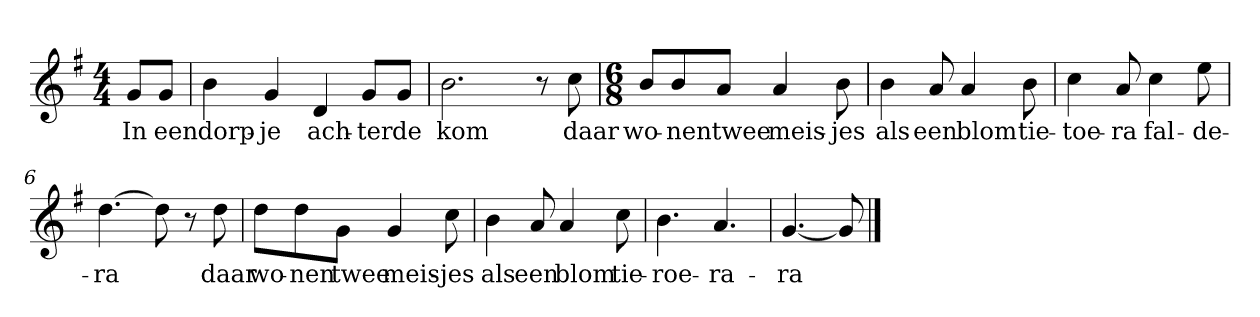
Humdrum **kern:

**kern	**text
*part1	*part1
*staff1	*staff1
*clefG2	*
*k[f#]	*
*G:	*
*M4/4	*
*MM120	*
=	=
8g/L	In
8g/J	een
=1	=1
4b	dorp-
4g	-je
4d	ach-
8g/L	-ter
8g/J	de
=2	=2
2.b	kom
8r	.
8cc	daar
=3	=3
*M6/8	*
8b/L	wo-
8b/	-nen
8a/J	twee
4a	meis-
8b	-jes
=4	=4
4b	als
8a	een
4a	blom
8b	tie-
=5	=5
4cc	-toe-
8a	-ra
4cc	fal-
8ee	-de-
=6	=6
[4.dd	-ra
8dd]	.
8r	.
8dd	daar
=7	=7
8dd\L	wo-
8dd\	-nen
8g\J	twee
4g	meis-
8cc	-jes
=8	=8
4b	als
8a	een
4a	blom
8cc	tie-
=9	=9
4.b	-roe-
4.a	-ra-
=10	=10
[4.g	-ra
8g]	.
==	==
*-	*-
